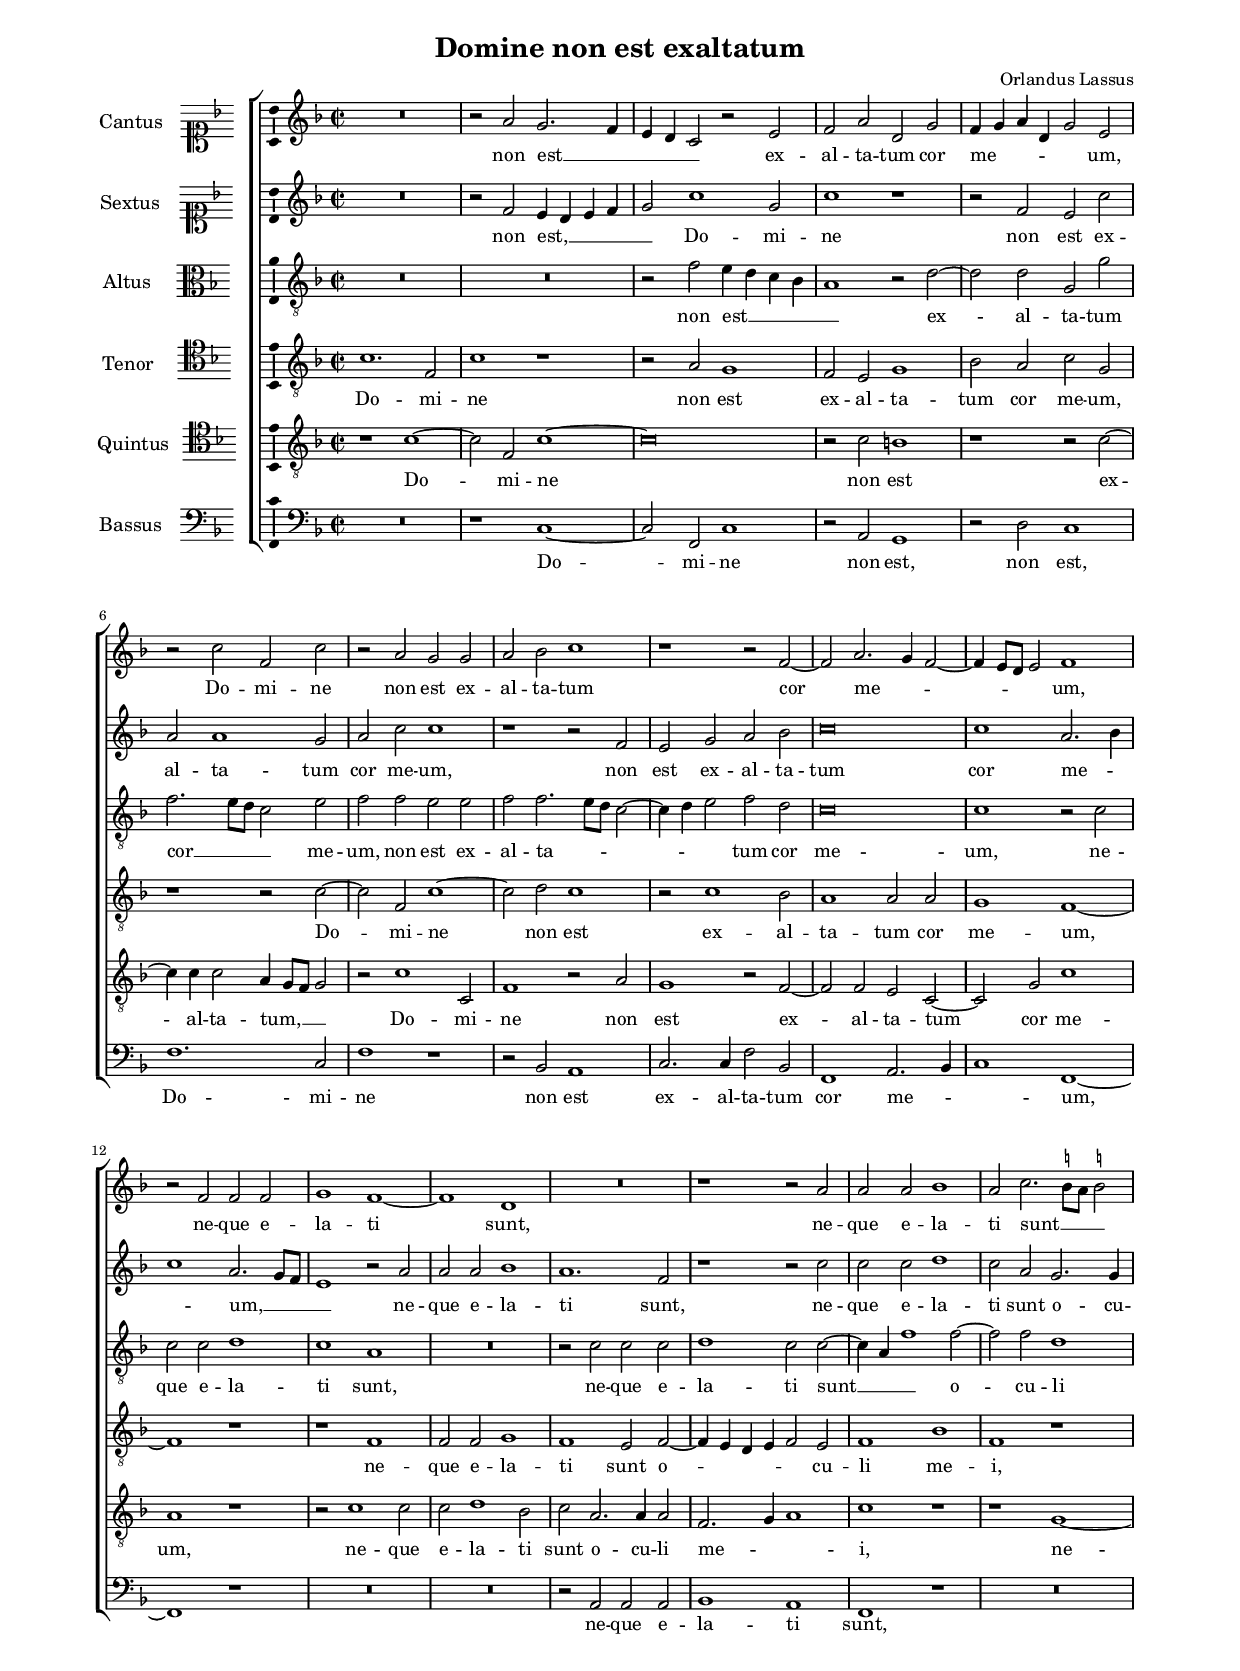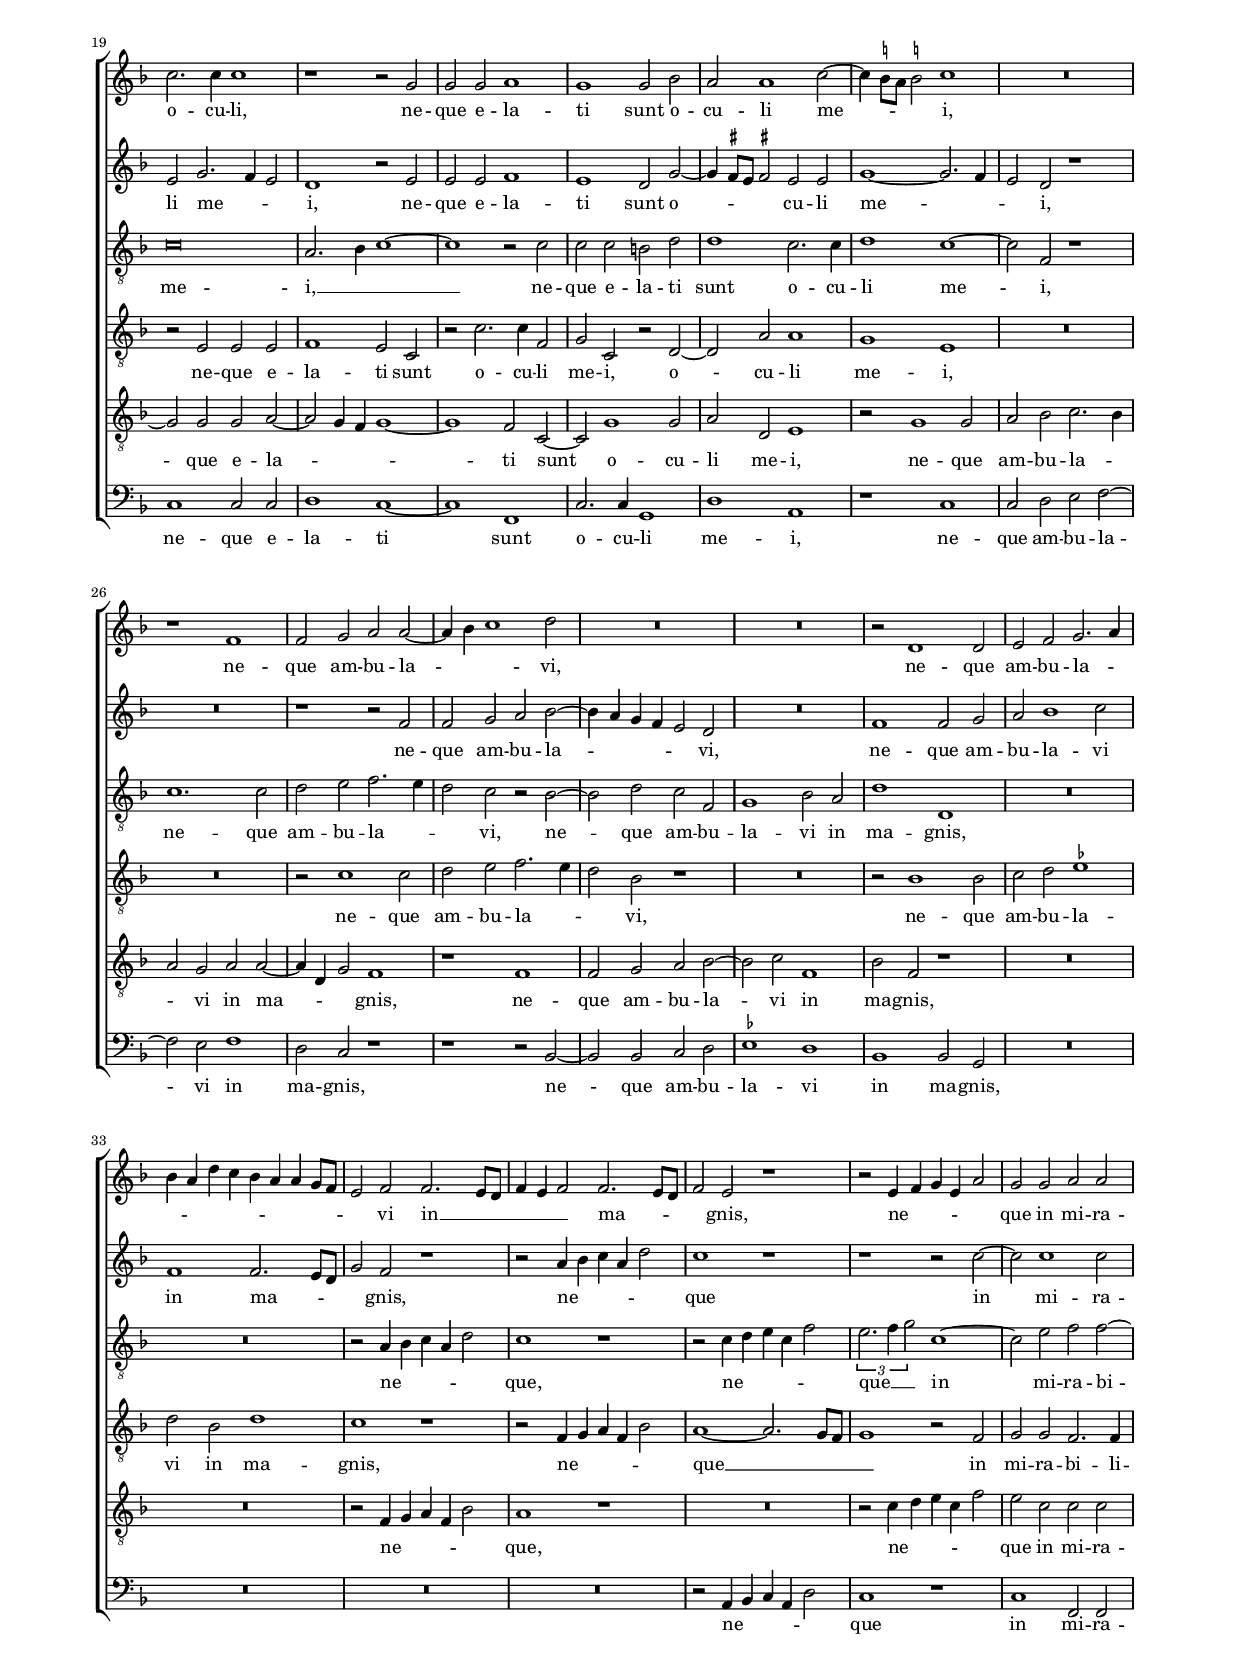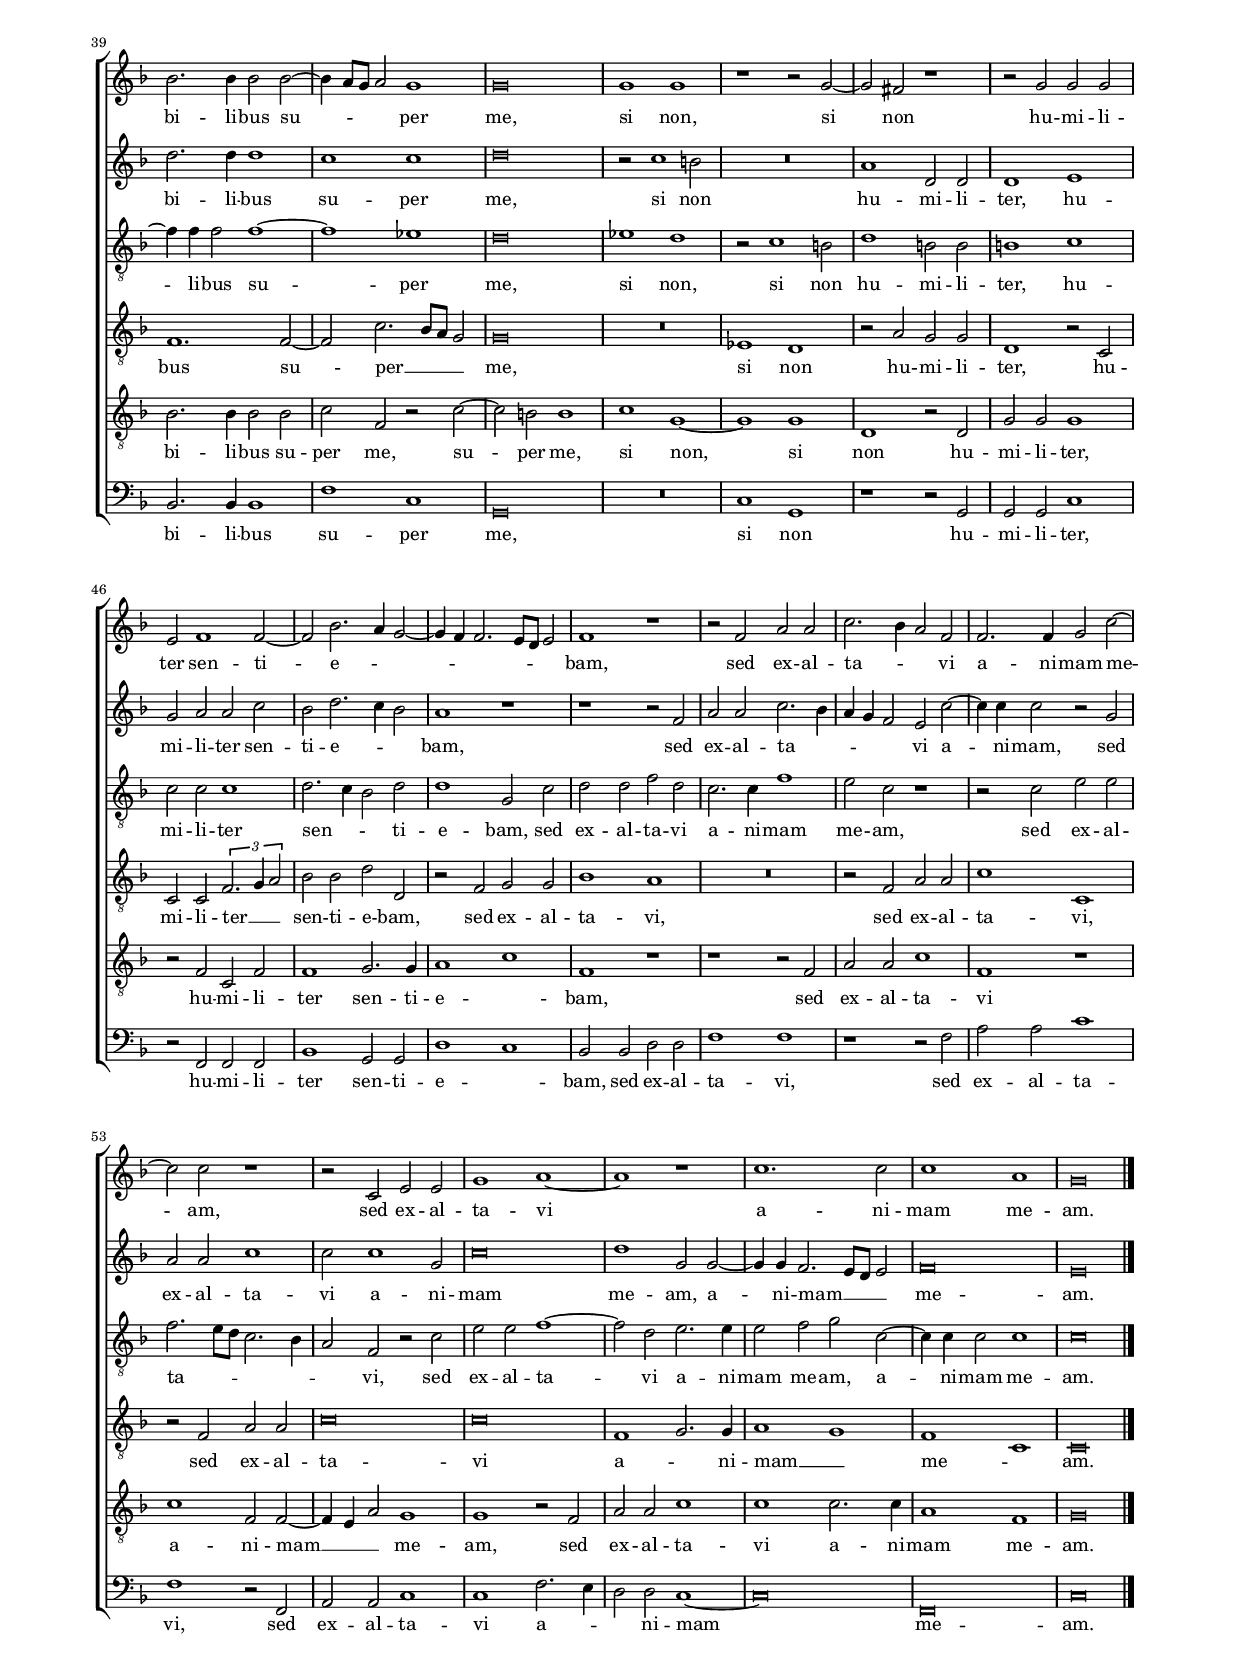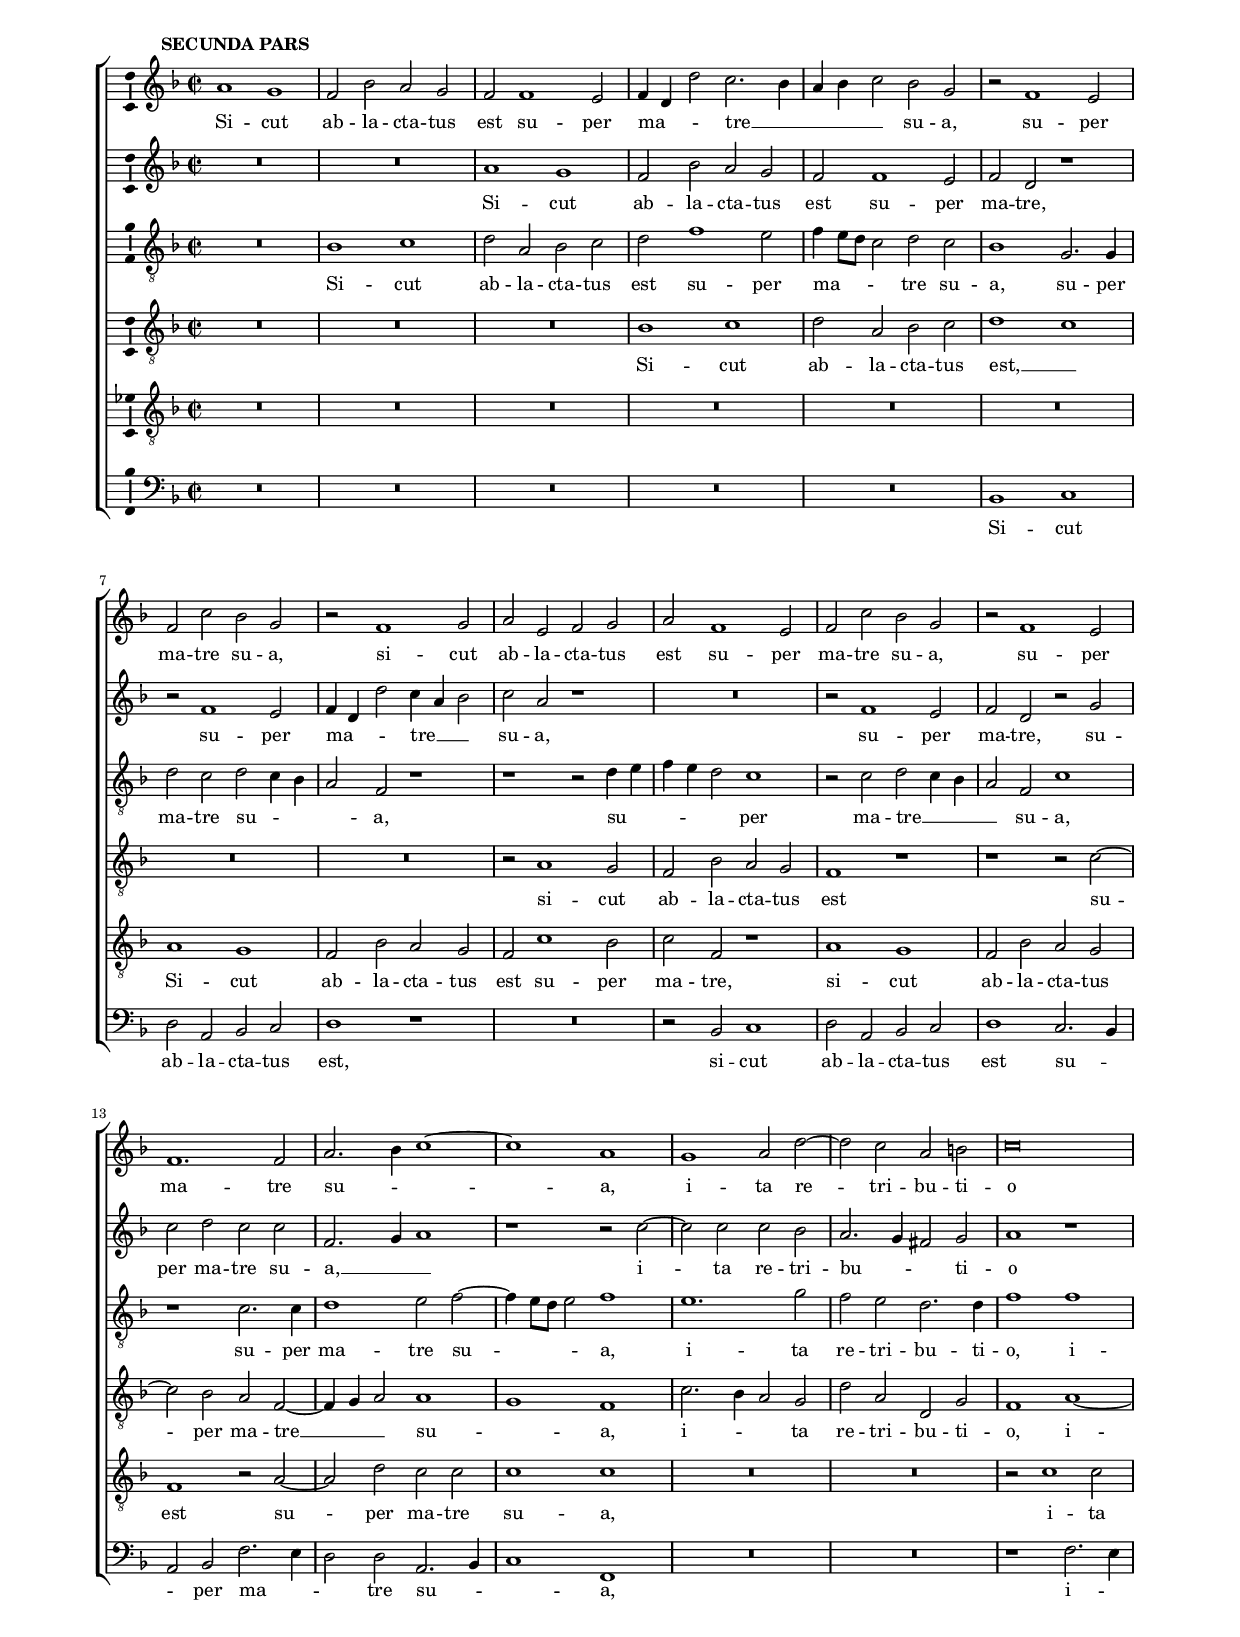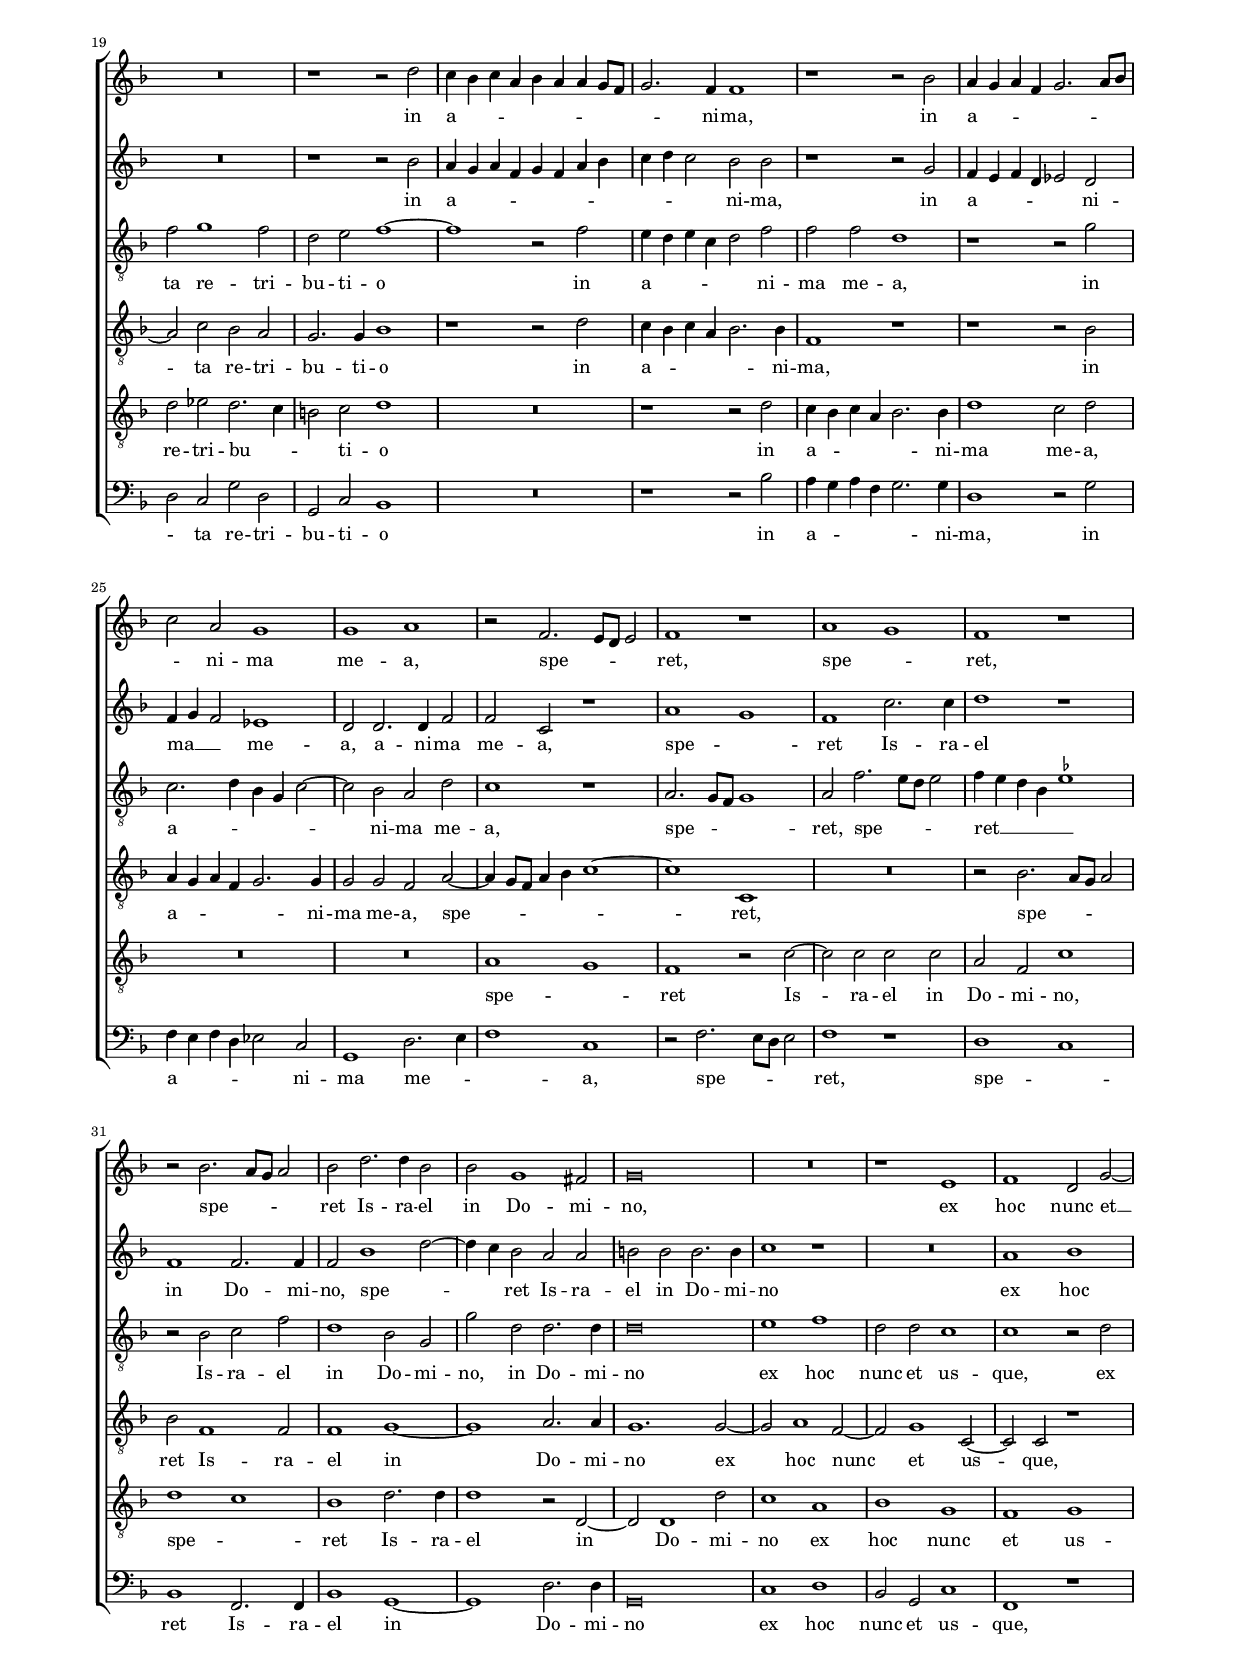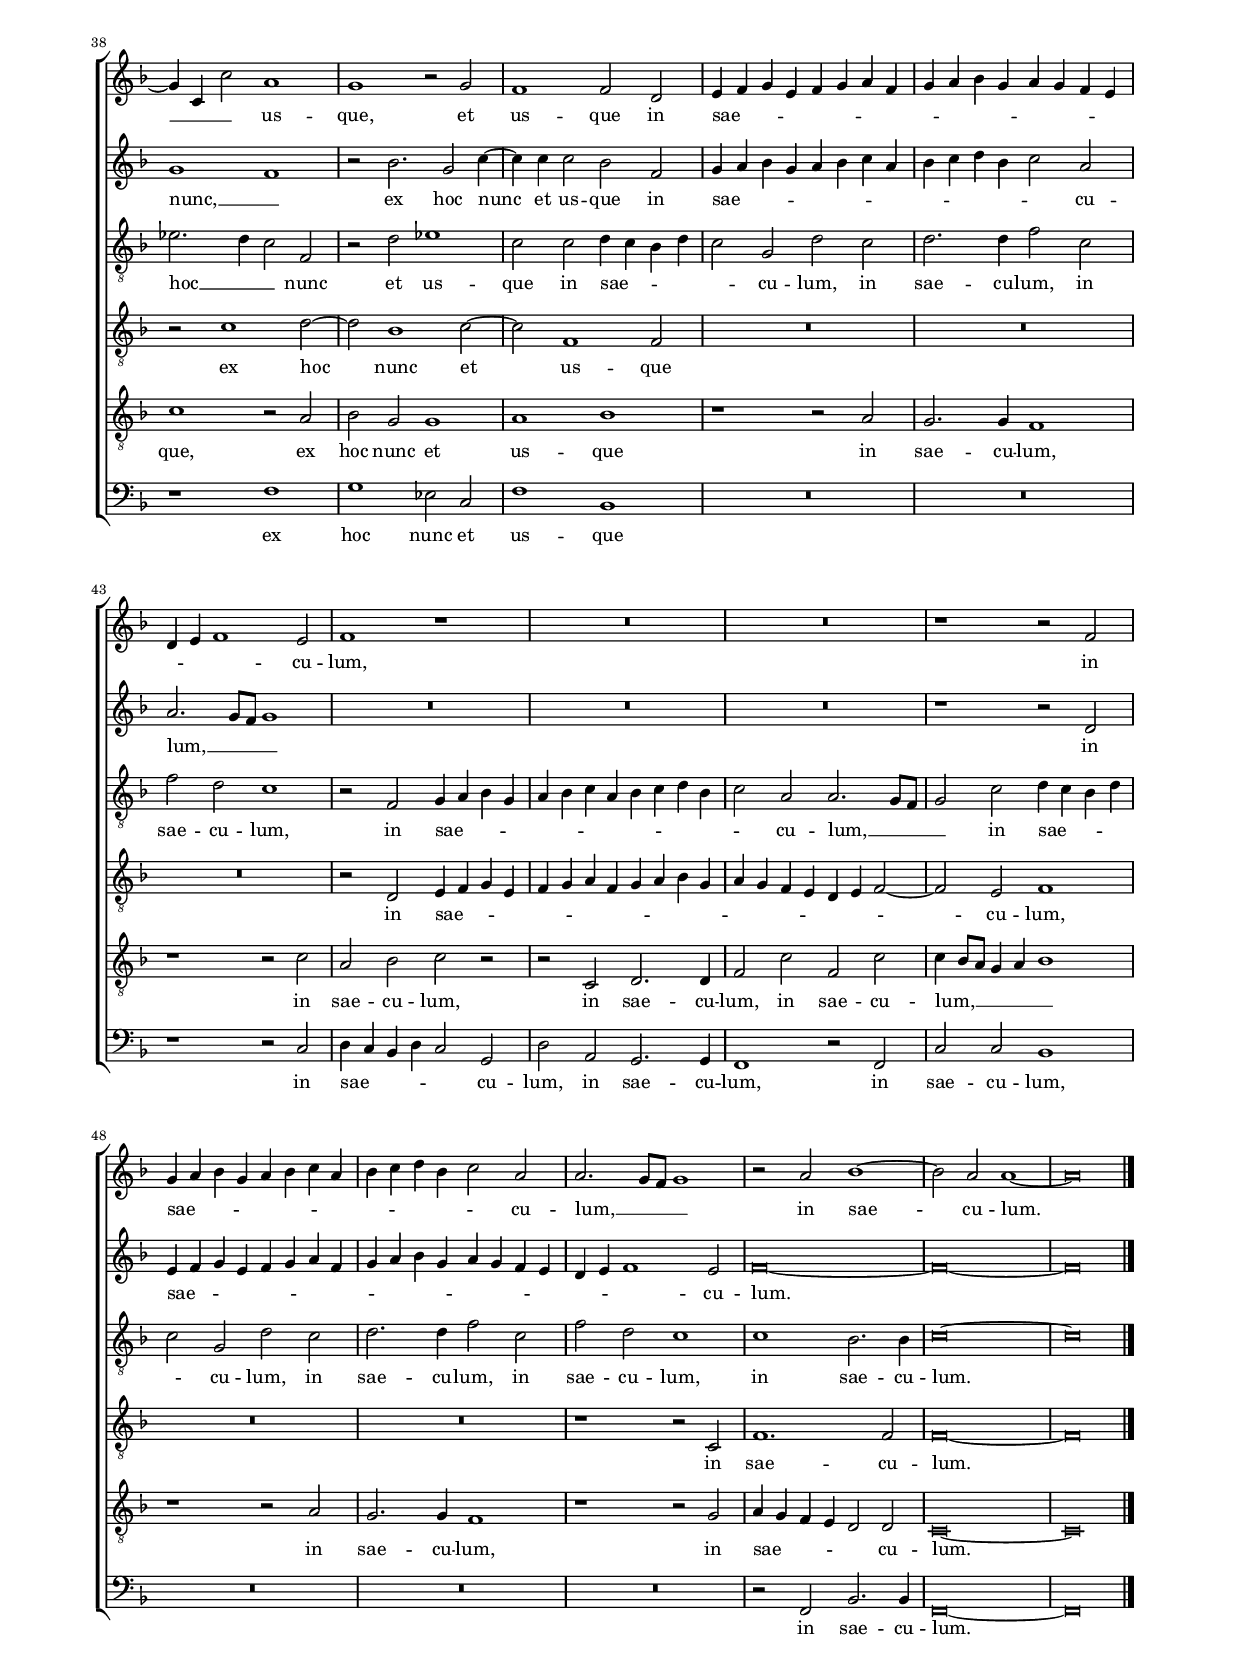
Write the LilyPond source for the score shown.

\header
{
  title="Domine non est exaltatum"
  composer="Orlandus Lassus"
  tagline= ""
}

\version "2.24.1"
\include "deutsch.ly"
#(set-global-staff-size 15)
% #(set-default-paper-size "letter")
#(ly:set-option 'point-and-click #f)


	ficta = { \once \set suggestAccidentals = ##t }
	
	forget = #(define-music-function (music) (ly:music?) #{
		\accidentalStyle forget
		$music
		\accidentalStyle default
		#})


\paper
	{
	top-margin = 1.5 \cm
	bottom-margin = 0.9 \cm
	left-margin = 1.8 \cm
	right-margin = 1.8 \cm
	ragged-bottom = ##f
	ragged-last-bottom = ##f
	print-page-number = ##f
	score-system-spacing = #'((basic-distance . 17) (minimum-distance . 14) (padding . 4) (strechability . 250))
	system-system-spacing = #'((basic-distance . 17) (minimum-distance . 14) (padding . 4) (strechability . 250))
	systems-per-page = 3
	page-count = 6	
%	min-systems-per-page = 3
	}

global = {
	\key f \major
	\time 2/2 \set Score.measureLength = #(ly:make-moment 2/1)
	\skip 1*2*59 \bar "|."
	}


incipitcantus = \markup { \score {
	{
	\set Staff.instrumentName = \markup { \fontsize #1 "Cantus" }
	\key f \major
	\clef soprano
	s4 \bar ""
	}
	\layout  {
	raggedright = ##t
	indent = 1.6 \cm
	line-width = 2.5 \cm
	\context { \Staff \remove Time_signature_engraver }
	\override Staff.Clef.Y-extent = #'(0 . 0)
	}} \hspace #1 }


incipitsextus = \markup { \score {
	{
	\set Staff.instrumentName = \markup { \fontsize #1 "Sextus" }
	\key f \major
	\clef soprano
	s4 \bar ""
	}
	\layout  {
	raggedright = ##t
	indent = 1.6 \cm
	line-width = 2.5 \cm
	\context { \Staff \remove Time_signature_engraver }
	\override Staff.Clef.Y-extent = #'(0 . 0)
	}} \hspace #1 }
      
      
incipitaltus = \markup { \score {
	{
	\set Staff.instrumentName = \markup { \fontsize #1 "Altus" }
	\key f \major
	\clef alto
	s4 \bar ""
	}
	\layout  {
	raggedright = ##t
	indent = 1.6 \cm
	line-width = 2.5 \cm
	\context { \Staff \remove Time_signature_engraver }
	\override Staff.Clef.Y-extent = #'(0 . 0)
	}} \hspace #1 }


incipittenor = \markup { \score {
	{
	\set Staff.instrumentName = \markup { \fontsize #1 "Tenor" }
	\key f \major
	\clef tenor
	s4 \bar ""
	}
	\layout  {
	raggedright = ##t
	indent = 1.6 \cm
	line-width = 2.5 \cm
	\context { \Staff \remove Time_signature_engraver }
	\override Staff.Clef.Y-extent = #'(0 . 0)
	}} \hspace #1 }
      
      
incipitquintus = \markup { \score {
	{
	\set Staff.instrumentName = \markup { \fontsize #1 "Quintus" }
	\key f \major
	\clef tenor
	s4 \bar ""
	}
	\layout  {
	raggedright = ##t
	indent = 1.6 \cm
	line-width = 2.5 \cm
	\context { \Staff \remove Time_signature_engraver }
	\override Staff.Clef.Y-extent = #'(0 . 0)
	}} \hspace #1 }
      
      
incipitbassus = \markup { \score {
	{
	\set Staff.instrumentName = \markup { \fontsize #1 "Bassus" }
	\key f \major
	\clef bass
	s4 \bar ""
	}
	\layout  {
	raggedright = ##t
	indent = 1.6 \cm
	line-width = 2.5 \cm
	\context { \Staff \remove Time_signature_engraver }
	\override Staff.Clef.Y-extent = #'(0 . 0)
	}} \hspace #1 }


cantus =  \relative c''
	{
	R\breve
	r2 a g2. f4
	e4 d c2 r e
	f2 a d, g
%5
	f4 g a d, g2 e |
	r2 c' f, c'
	r2 a g g
	a2 b c1
	r1 r2 f,~
%10
	f2 a2. g4 f2~ |
	f4 e8 d e2 f1
	r2 f f f
	g1 f~
	f1 d
%15
	R\breve |
	r1 r2 a'
	a2 a b1
	a2 c2. \stemDown \ficta h8 a \stemNeutral \ficta h!2
	c2. c4 c1
%20
	r1 r2 g |
	g2 g a1
	g1 g2 b
	a2 a1 c2~
	c4 \stemDown \ficta h8 a \stemNeutral \ficta h!2 c1
%25
	R\breve |
	r1 f,
	f2 g a a~
	a4 b c1 d2
	R\breve
%30
	R\breve |
	r2 d,1 d2
	e2 f g2. a4
	b4 a d c b a a g8 f
	e2 f f2. e8 d
%35
	f4 e f2 f2. e8 d |
	f2 e r1
	r2 e4 f g e a2
	g2 g a a
	b2. b4 b2 b~
%40
	b4 a8 g a2 g1 |
	g\breve
	g1 g
	r1 r2 g~
	g2 fis r1
%45
	r2 g g g |
	e2 f1 f2~
	f2 b2. a4 g2~
	g4 f f2. e8 d e2
	f1 r
%50
	r2 f a a |
	c2. b4 a2 f
	f2. f4 g2 c~
	c2 c r1
	r2 c, e e
%55
	g1 a~ |
	a1 r
	c1. c2
	c1 a
	g\breve |
	}


sextus = \relative c''
	{
	R\breve
	r2 f, e4 d e f
	g2 c1 g2
	c1 r
%5
	r2 f, e c' |
	a2 a1 g2
	a2 c c1
	r1 r2 f,
	e2 g a b
%10
	c\breve |
	c1 a2. b4
	c1 a2. g8 f
	e1 r2 a
	a2 a b1
%15
	a1. f2 |
	r1 r2 c'
	c2 c d1
	c2 a g2. g4
	e2 g2. f4 e2
%20
	d1 r2 e |
	e2 e f1
	e1 d2 g~
	g4 \ficta fis8 e \ficta fis!2 e e
	g1~g2. f4
%25
	e2 d r1 |
	R\breve
	r1 r2 f
	f2 g a b~
	b4 a g f e2 d
%30
	R\breve |
	f1 f2 g
	a2 b1 c2
	f,1 f2. e8 d
	g2 f r1
%35
	r2 a4 b c a d2 |
	c1 r
	r1 r2 c~
	c2 c1 c2
	d2. d4 d1
%40
	c1 c |
	d\breve
	r2 c1 h2
	R\breve
	a1 d,2 d
%45
	d1 e |
	g2 a a c
	b2 d2. c4 b2
	a1 r
	r1 r2 f
%50
	a2 a c2. b4 |
	a4 g f2 e c'~
	c4 c c2 r g
	a2 a c1
	c2 c1 g2
%55
	c\breve |
	d1 g,2 g~
	g4 g f2. e8 d e2
	f\breve
	e\breve |
	}


altus =  \relative c'
	{
	R\breve
	R\breve
	r2 f e4 d c b
	a1 r2 d~
%5
	d2 d g, g' |
	f2. e8 d c2 e
	f2 f e e
	f2 f2. e8 d c2~
	c4 d e2 f d
%10
	c\breve |
	c1 r2 c
	c2 c d1
	c1 a
	R\breve
%15
	r2 c c c |
	d1 c2 c~
	c4 a f'1 f2~
	f2 f d1
	c\breve
%20
	a2. b4 c1~ |
	c1 r2 c
	c2 c h d
	d1 c2. c4
	d1 c~
%25
	c2 f, r1 |
	c'1. c2
	d2 e f2. e4
	d2 c r b~
	b2 d c f,
%30
	g1 b2 a |
	d1 d,
	R\breve
	R\breve
	r2 a'4 b c a d2
%35
	c1 r |
	r2 c4 d e c f2
	\tuplet 3/2 { e2. f4 g2 } c,1~
	c2 e f f~
	f4 f f2 f1~
%40
	f1 es |
	d\breve
	es1 d
	r2 c1 h2
	d1 h2 h
%45
	h1 c |
	c2 c c1
	d2. c4 b2 d
	d1 g,2 c
	d2 d f d
%50
	c2. c4 f1 |
	e2 c r1
	r2 c e e
	f2. e8 d c2. b4
	a2 f r c'
%55
	e2 e f1~ |
	f2 d e2. e4
	e2 f g c,~
	c4 c c2 c1
	c\breve |
	}


tenor =  \relative c'
	{
	c1. f,2
	c'1 r
	r2 a g1
	f2 e g1
%5
	b2 a c g |
	r1 r2 c~
	c2 f, c'1~
	c2 d c1
	r2 c1 b2
%10
	a1 a2 a |
	g1 f~
	f1 r |
	r1 f
	f2 f g1
%15
	f1 e2 f~ |
	f4 e d e f2 e
	f1 b
	f1 r
	r2 e e e
%20
	f1 e2 c |
	r2 c'2. c4 f,2
	g2 c, r d~
	d2 a' a1
	g1 e
%25
	R\breve |
	R\breve
	r2 c'1 c2
	d2 e f2. e4
	d2 b r1
%30
	R\breve |
	r2 b1 b2
	c2 d \ficta es1
	d2 b d1
	c1 r
%35
	r2 f,4 g a f b2 |
	a1~a2. g8 f
	g1 r2 f
	g2 g f2. f4
	f1. f2~
%40
	f2 c'2. b8 a g2 |
	g\breve
	R\breve
	es1 d
	r2 a' g g
%45
	d1 r2 c |
	c2 c \tuplet 3/2 { f2. g4 a2 }
	b2 b d d,
	r2 f g g
	b1 a
%50
	R\breve |
	r2 f a a
	c1 c,
	r2 f a a
	c\breve
%55
	c\breve |
	f,1 g2. g4
	a1 g
	f1 c
	c\breve |
	}


quintus  =  \relative c'
	{
	r1 c~
	c2 f, c'1~
	c\breve
	r2 c h1
%5
	r1 r2 c~ |
	c4 c c2 a4 g8 f g2
	r2 c1 c,2
	f1 r2 a
	g1 r2 f~
%10
	f2 f e c~ |
	c2 g' c1
	a1 r
	r2 c1 c2
	c2 d1 b2
%15
	c2 a2. a4 a2 |
	f2. g4 a1
	c1 r
	r1 g~
	g2 g g a~
%20
	a2 g4 f g1~ |
	g1 f2 c~
	c2 g'1 g2
	a2 d, e1
	r2 g1 g2
%25
	a2 b c2. b4 |
	a2 g a a~
	a4 d, g2 f1
	r1 f
	f2 g a b~
%30
	b2 c f,1 |
	b2 f r1
	R\breve
	R\breve
	r2 f4 g a f b2
%35
	a1 r |
	R\breve
	r2 c4 d e c f2
	e2 c c c
	b2. b4 b2 b
%40
	c2 f, r c'~ |
	c2 h h1
	c1 g~
	g1 g
	d1 r2 d
%45
	g2 g g1 |
	r2 f c f
	f1 g2. g4
	a1 c
	f,1 r
%50
	r1 r2 f |
	a2 a c1
	f,1 r
	c'1 f,2 f~
	f4 e a2 g1
%55
	g1 r2 f |
	a2 a c1
	c1 c2. c4
	a1 f
	g\breve |
	}


bassus  =  \relative c
	{
	R\breve
	r1 c~
	c2 f, c'1
	r2 a g1
%5
	r2 d' c1 |
	f1. c2
	f1 r
	r2 b, a1
	c2. c4 f2 b,
%10
	f1 a2. b4 |
	c1 f,~
	f1 r
	R\breve
	R\breve
%15
	r2 a a a |
	b1 a
	f1 r
	R\breve
	c'1 c2 c
%20
	d1 c~ |
	c1 f,
	c'2. c4 g1
	d'1 a
	r1 c
%25
	c2 d e f~ |
	f2 e f1
	d2 c r1
	r1 r2 b~
	b2 b c d
%30
	\ficta es1 d |
	b1 b2 g
	R\breve
	R\breve
	R\breve
%35
	R\breve |
	r2 a4 b c a d2
	c1 r
	c1 f,2 f
	b2. b4 b1
%40
	f'1 c |
	g\breve
	R\breve
	c1 g
	r1 r2 g
%45
	g2 g c1 |
	r2 f, f f
	b1 g2 g
	d'1 c
	b2 b d d
%50
	f1 f |
	r1 r2 f
	a2 a c1
	f,1 r2 f,
	a2 a c1
%55
	c1 f2. e4 |
	d2 d c1~
	c\breve
	f,\breve
	c'\breve |
	}


lyricscantus = \lyricmode {
	non est __ _ _ _ _ ex -- al -- ta -- tum cor me -- _ _ _ _ um,
	Do -- mi -- ne non est ex -- al -- ta -- tum cor me -- _ _ _ _ _ um,
	ne -- que e -- la -- ti sunt,
	ne -- que e -- la -- ti sunt __ _ _ _ o -- cu -- li,
	ne -- que e -- la -- ti sunt o -- cu -- li me -- _ _ _ i,
	ne -- que am -- bu -- la -- _ _ vi,
	ne -- que am -- bu -- la -- _ _ _ _ _ _ _ _ _ _ _ vi in __ _ _ _ _ _ ma -- _ _ _ gnis,
	ne -- _ _ _ _ que in mi -- ra -- bi -- li -- bus su -- _ _ _ per me,
	si non,
	si non hu -- mi -- li -- ter sen -- ti -- e -- _ _ _ _ _ _ _ bam,
	sed ex -- al -- ta -- _ _ vi a -- ni -- mam me -- am,
	sed ex -- al -- ta -- vi a -- ni -- mam me -- am.
	}


lyricssextus = \lyricmode {
	non est, __ _ _ _ _
	Do -- mi -- ne non est ex -- al -- ta -- tum cor me -- um,
	non est ex -- al -- ta -- tum cor me -- _ _ um, __ _ _ _
	ne -- que e -- la -- ti sunt,
	ne -- que e -- la -- ti sunt o -- cu -- li me -- _ _ i,
	ne -- que e -- la -- ti sunt o -- _ _ _ cu -- li me -- _ _ i,
	ne -- que am -- bu -- la -- _ _ _ _ vi,
	ne -- que am -- bu -- la -- vi in ma -- _ _ _ gnis,
	ne -- _ _ _ _ que in mi -- ra -- bi -- li -- bus su -- per me,
	si non hu -- mi -- li -- ter,
	hu -- mi -- li -- ter sen -- ti -- e -- _ _ bam,
	sed ex -- al -- ta -- _ _ _ _ vi a -- ni -- mam,
	sed ex -- al -- ta -- vi a -- ni -- mam me -- am,
	a -- ni -- mam __ _ _ _ me -- am.
	}
	
	
lyricsaltus = \lyricmode {
	non est __ _ _ _ _ ex -- al -- ta -- tum cor __ _ _ _ me -- um,
	non est ex -- al -- ta -- _ _ _ _ _ tum cor me -- um,
	ne -- que e -- la -- ti sunt,
	ne -- que e -- la -- ti sunt __ _ _ o -- cu -- li me -- i, __ _ _
	ne -- que e -- la -- ti sunt o -- cu -- li me -- i,
	ne -- que am -- bu -- la -- _ _ vi,
	ne -- que am -- bu -- la -- vi in ma -- gnis,
	ne -- _ _ _ _ que,
	ne -- _ _ _ _ que __ _ _ in mi -- ra -- bi -- li -- bus su -- per me,
	si non,
	si non hu -- mi -- li -- ter,
	hu -- mi -- li -- ter sen -- _ _ ti -- e -- bam,
	sed ex -- al -- ta -- vi
	a -- ni -- mam me -- am,
	sed ex -- al -- ta -- _ _ _ _ _ vi,
	sed ex -- al -- ta -- vi
	a -- ni -- mam me -- am,
	a -- ni -- mam me -- am.
	}


lyricstenor = \lyricmode {
	Do -- mi -- ne non est ex -- al -- ta -- tum cor me -- um,
	Do -- mi -- ne non est ex -- al -- ta -- tum cor me -- um,
	ne -- que e -- la -- ti sunt o -- _ _ _ _ cu -- li me -- i,
	ne -- que e -- la -- ti sunt o -- cu -- li me -- i,
	o -- cu -- li me -- i,
	ne -- que am -- bu -- la -- _ _ vi,
	ne -- que am -- bu -- la -- vi in ma -- gnis,
	ne -- _ _ _ _ que __ _ _ _ in mi -- ra -- bi -- li -- bus su -- per __ _ _ _ me,
	si non hu -- mi -- li -- ter,
	hu -- mi -- li -- ter __ _ _ sen -- ti -- e -- bam,
	sed ex -- al -- ta -- vi,
	sed ex -- al -- ta -- vi,
	sed ex -- al -- ta -- vi
	a -- _ ni -- mam __ _ me -- _ am.
	}


lyricsquintus = \lyricmode {
	Do -- mi -- ne non est ex -- al -- ta -- tum, __ _ _ _
	Do -- mi -- ne non est ex -- al -- ta -- tum cor me -- um,
	ne -- que e -- la -- ti sunt o -- cu -- li me -- _ _ i,
	ne -- que e -- la -- _ _ _ ti sunt o -- cu -- li me -- i,
	ne -- que am -- bu -- la -- _ _ vi in ma -- _ _ gnis,
	ne -- que am -- bu -- la -- vi in ma -- gnis,
	ne -- _ _ _ _ que,
	ne -- _ _ _ _ que in mi -- ra -- bi -- li -- bus su -- per me,
	su -- per me,
	si non,
	si non hu -- mi -- li -- ter,
	hu -- mi -- li -- ter sen -- ti -- e -- _ bam,
	sed ex -- al -- ta -- vi
	a -- ni -- mam __ _ _ me -- am,
	sed ex -- al -- ta -- vi
	a -- ni -- mam me -- am.
	}


lyricsbassus = \lyricmode {
	Do -- mi -- ne non est,
	non est,
	Do -- mi -- ne non est ex -- al -- ta -- tum cor me -- _ _ um,
	ne -- que e -- la -- ti sunt,
	ne -- que e -- la -- ti sunt o -- cu -- li me -- i,
	ne -- que am -- bu -- la -- vi in ma -- gnis,
	ne -- que am -- bu -- la -- vi in ma -- gnis,
	ne -- _ _ _ _ que in mi -- ra -- bi -- li -- bus su -- per me,
	si non hu -- mi -- li -- ter,
	hu -- mi -- li -- ter sen -- ti -- e -- _ bam,
	sed ex -- al -- ta -- vi,
	sed ex -- al -- ta -- vi,
	sed ex -- al -- ta -- vi
	a -- _ _ ni -- mam me -- am.
	}


\score
{  
	\transpose c c {
	\new ChoirStaff \with { \override StaffGrouper.staff-staff-spacing.basic-distance = #11.5 }
	<<

	\new Staff << \global
	\new Voice="v1" {
		\set Staff.instrumentName=\incipitcantus
		\set Staff.midiInstrument = "reed organ"
		\clef violin
		\cantus }
	\new Lyrics \lyricsto "v1" {\lyricscantus }
	>>


	\new Staff << \global
	\new Voice="v6" {
		\set Staff.instrumentName=\incipitsextus
		\set Staff.midiInstrument = "reed organ"
		\clef violin 
		\sextus}
	\new Lyrics \lyricsto "v6" {\lyricssextus }
	>>


	\new Staff << \global
	\new Voice="v2" {
		\set Staff.instrumentName=\incipitaltus
		\set Staff.midiInstrument = "reed organ"
		\clef "G_8" 
		\altus}
	\new Lyrics \lyricsto "v2" {\lyricsaltus }
	>>


	\new Staff << \global
	\new Voice="v3" {
		\set Staff.instrumentName=\incipittenor
		\set Staff.midiInstrument = "reed organ"
		\clef "G_8"
		\tenor }
	\new Lyrics \lyricsto "v3" {\lyricstenor }
	>>


	\new Staff << \global
	\new Voice="v5" {
		\set Staff.instrumentName=\incipitquintus
		\set Staff.midiInstrument = "reed organ"
		\clef "G_8"
		\quintus}
	\new Lyrics \lyricsto "v5" {\lyricsquintus }
	>>


	\new Staff << \global
	\new Voice="v4" {
		\set Staff.instrumentName=\incipitbassus
		\set Staff.midiInstrument = "reed organ"
		\clef "bass" 
		\bassus }
	\new Lyrics \lyricsto "v4" {\lyricsbassus}
	>>

	>>
	} % transpose

	\layout
	{
	indent = 2.6 \cm
%	\context { \Lyrics \override VerticalAxisGroup.nonstaff-relatedstaff-spacing.padding = #2 }
%	\context { \Lyrics \override LyricText.font-size = #1 }	
	\context { \Staff \override TimeSignature.break-visibility = #end-of-line-invisible }
	\context { \Staff \consists Ambitus_engraver }
	\context { \Score \override BarNumber.padding = #2 }
	\context { \Voice \override NoteHead.style = #'baroque }
	}

\midi
	{
	\tempo 2 = 90
	}

}

%%%%%%%%%%%%%%%%%%%%  SECUNDA PARS



global = {
	\key f \major
	\time 2/2 \set Score.measureLength = #(ly:make-moment 2/1)
	\skip 1*2*53 \bar "|."
	}


cantus =  \relative c''
	{
	a1 g
	f2 b a g
	f2 f1 e2
	f4 d d'2 c2. b4
%5
	a4 b c2 b g |
	r2 f1 e2
	f2 c' b g
	r2 f1 g2
	a2 e f g
%10
	a2 f1 e2 |
	f2 c' b g
	r2 f1 e2
	f1. f2
	a2. b4 c1~
%15
	c1 a |
	g1 a2 d~
	d2 c a h
	c\breve
	R\breve
%20
	r1 r2 d |
	c4 b c a b a a g8 f
	g2. f4 f1
	r1 r2 b
	a4 g a f g2. a8 b
%25
	c2 a g1 |
	g1 a
	r2 f2. e8 d e2
	f1 r
	a1 g
%30
	f1 r |
	r2 b2. a8 g a2
	b2 d2. d4 b2
	b2 g1 fis2
	g\breve
%35
	R\breve |
	r1 e
	f1 d2 g~
	g4 c, c'2 a1
	g1 r2 g
%40
	f1 f2 d |
	e4 f g e f g a f
	g4 a b g a g f e
	d4 e f1 e2
	f1 r
%45
	R\breve |
	R\breve
	r1 r2 f
	g4 a b g a4 b c a
	b4 c d b c2 a
%50
	a2. g8 f g1 |
	r2 a b1~
	b2 a a1~
	a\breve |
	}


sextus = \relative c''
	{
	R\breve
	R\breve
	a1 g
	f2 b a g
%5
	f2 f1 e2 |
	f2 d r1
	r2 f1 e2
	f4 d d'2 c4 a b2
	c2 a r1
%10
	R\breve |
	r2 f1 e2
	f2 d r g
	c2 d c c
	f,2. g4 a1
%15
	r1 r2 c~ |
	c2 c c b
	a2. g4 fis2 g
	a1 r
	R\breve
%20
	r1 r2 b |
	a4 g a f g f a b
	c4 d c2 b b
	r1 r2 g
	f4 e f d es2 d
%25
	f4 g f2 es1 |
	d2 d2. d4 f2
	f2 c r1
	a'1 g
	f1 c'2. c4
%30
	d1 r |
	f,1 f2. f4
	f2 b1 d2~
	d4 c b2 a a
	h2 h h2. h4
%35
	c1 r |
	R\breve
	a1 b
	g1 f
	r2 b2. g2 c4~
%40
	c4 c c2 b f |
	g4 a b g a b c a
	b4 c d b c2 a
	a2. g8 f g1
	R\breve
%45
	R\breve |
	R\breve
	r1 r2 d
	e4 f g e f g a f
	g4 a b g a g f e
%50
	d4 e f1 e2 |
	f\breve~
	f\breve~
	f\breve |
	}


altus =  \relative c'
	{
	R\breve
	b1 c
	d2 a b c
	d2 f1 e2
%5
	f4 e8 d c2 d c |
	b1 g2. g4
	d'2 c d c4 b
	a2 f r1
	r1 r2 d'4 e
%10
	f4 e d2 c1 |
	r2 c d c4 b
	a2 f c'1
	r1 c2. c4
	d1 e2 f~
%15
	f4 e8 d e2 f1 |
	e1. g2
	f2 e d2. d4
	f1 f
	f2 g1 f2
%20
	d2 e f1~ |
	f1 r2 f
	e4 d e c d2 f
	f2 f d1
	r1 r2 g
%25
	c,2. d4 b g c2~ |
	c2 b a d
	c1 r
	a2. g8 f g1
	a2 f'2. e8 d e2
%30
	f4 e d b \ficta es1 |
	r2 b c f
	d1 b2 g
	g'2 d d2. d4
	d\breve
%35
	e1 f |
	d2 d c1
	c1 r2 d
	es2. d4 c2 f,
	r2 d' es1
%40
	c2 c d4 c b d |
	c2 g d' c |
	d2. d4 f2 c
	f2 d c1
	r2 f, g4 a b g
%45
	a4 b c a b c d b |
	c2 a a2. g8 f
	g2 c d4 c b d
	c2 g d' c
	d2. d4 f2 c
%50
	f2 d c1 |
	c1 b2. b4
	c\breve~
	c\breve |
	}


tenor =  \relative c'
	{
	R\breve
	R\breve
	R\breve
	b1 c
%5
	d2 a b c |
	d1 c
	R\breve
	R\breve
	r2 a1 g2
%10
	f2 b a g |
	f1 r
	r1 r2 c'~
	c2 b a f~
	f4 g a2 a1
%15
	g1 f |
	c'2. b4 a2 g
	d'2 a d, g
	f1 a~
	a2 c b a
%20
	g2. g4 b1 |
	r1 r2 d
	c4 b c a b2. b4
	f1 r
	r1 r2 b
%25
	a4 g a f g2. g4 |
	g2 g f a~
	a4 g8 f a4 b c1~
	c1 c,
	R\breve
%30
	r2 b'2. a8 g a2 |
	b2 f1 f2
	f1 g~
	g1 a2. a4
	g1. g2~
%35
	g2 a1 f2~ |
	f2 g1 c,2~
	c2 c r1
	r2 c'1 d2~
	d2 b1 c2~
%40
	c2 f,1 f2 |
	R\breve
	R\breve
	R\breve
	r2 d e4 f g e
%45
	f4 g a f g a b g |
	a4 g f e d e f2~
	f2 e f1
	R\breve
	R\breve
%50
	r1 r2 c |
	f1. f2
	f\breve~
	f\breve |
	}


quintus  =  \relative c'
	{
	R\breve
	R\breve
	R\breve
	R\breve
%5
	R\breve |
	R\breve
	a1 g
	f2 b a g
	f2 c'1 b2
%10
	c2 f, r1 |
	a1 g
	f2 b a g
	f1 r2 a~
	a2 d c c
%15
	c1 c |
	R\breve
	R\breve
	r2 c1 c2
	d2 es d2. c4
%20
	h2 c d1 |
	R\breve
	r1 r2 d
	c4 b c a b2. b4
	d1 c2 d
%25
	R\breve |
	R\breve
	a1 g
	f1 r2 c'~
	c2 c c c
%30
	a2 f c'1 |
	d1 c
	b1 d2. d4
	d1 r2 d,~
	d2 d1 d'2
%35
	c1 a |
	b1 g
	f1 g
	c1 r2 a
	b2 g g1
%40
	a1 b |
	r1 r2 a
	g2. g4 f1
	r1 r2 c'
	a2 b c r
%45
	r2 c, d2. d4 |
	f2 c' f, c'
	c4 b8 a g4 a b1
	r1 r2 a
	g2. g4 f1
%50
	r1 r2 g |
	a4 g f e d2 d
	c\breve~
	c\breve |
	}


bassus  =  \relative c
	{
	R\breve
	R\breve
	R\breve
	R\breve
%5
	R\breve |
	b1 c
	d2 a b c
	d1 r
	R\breve
%10
	r2 b c1 |
	d2 a b c
	d1 c2. b4
	a2 b f'2. e4
	d2 d a2. b4
%15
	c1 f, |
	R\breve
	R\breve
	r1 f'2. e4
	d2 c g' d
%20
	g,2 c b1 |
	R\breve
	r1 r2 b'
	a4 g a f g2. g4
	d1 r2 g
%25
	f4 e f d es2 c |
	g1 d'2. e4
	f1 c
	r2 f2. e8 d e2
	f1 r
%30
	d1 c |
	b1 f2. f4
	b1 g~
	g1 d'2. d4
	g,\breve
%35
	c1 d |
	b2 g c1
	f,1 r
	r1 f'
	g1 es2 c
%40
	f1 b, |
	R\breve
	R\breve
	r1 r2 c
	d4 c b d c2 g
%45
	d'2 a g2. g4 |
	f1 r2 f
	c'2 c b1
	R\breve
	R\breve
%50
	R\breve |
	r2 f b2. b4
	f\breve~
	f\breve |
	}


lyricscantus = \lyricmode {
	Si -- cut ab -- la -- cta -- tus est
	su -- per ma -- _ _ tre __ _ _ _ _ su -- a,
	su -- per ma -- tre su -- a,
	si -- cut ab -- la -- cta -- tus est
	su -- per ma -- tre su -- a,
	su -- per ma -- tre su -- _ _ a,
	i -- ta re -- tri -- bu -- ti -- o
	in a -- _ _ _ _ _ _ _ _ _ ni -- ma,
	in a -- _ _ _ _ _ _ _ ni -- ma me -- a,
	spe -- _ _ _ ret,
	spe -- _ ret,
	spe -- _ _ _ ret Is -- ra -- el in Do -- mi -- no,
	ex hoc nunc et __ _ _ us -- que,
	et us -- que
	in sae -- _ _ _ _ _ _ _ _ _ _ _ _ _ _ _ _ _ _ cu -- lum,
	in sae -- _ _ _ _ _ _ _ _ _ _ _ _ cu -- lum, __ _ _ _
	in sae -- cu -- lum.
	}


lyricssextus = \lyricmode {
	Si -- cut ab -- la -- cta -- tus est
	su -- per ma -- tre,
	su -- per ma -- _ _ tre __ _ _ su -- a,
	su -- per ma -- tre,
	su -- per ma -- tre su -- a, __ _ _
	i -- ta re -- tri -- bu -- _ _ ti -- o
	in a -- _ _ _ _ _ _ _ _ _ _ ni -- ma,
	in a -- _ _ _ _ ni -- ma __ _ _ me -- a,
	a -- ni -- ma me -- a,
	spe -- _ ret Is -- ra -- el in Do -- mi -- no,
	spe -- _ _ ret Is -- ra -- el in Do -- mi -- no
	ex hoc nunc, __ _
	ex hoc nunc et us -- que
	in sae -- _ _ _ _ _ _ _ _ _ _ _ _ cu -- lum, __ _ _ _
	in sae -- _ _ _ _ _ _ _ _ _ _ _ _ _ _ _ _ _ _ cu -- lum.
	}


lyricsaltus = \lyricmode {
	Si -- cut ab -- la -- cta -- tus est
	su -- per ma -- _ _ _ tre su -- a,
	su -- per ma -- tre su -- _ _ _ a,
	su -- _ _ _ _ per ma -- tre __ _ _ _ su -- a,
	su -- per ma -- tre su -- _ _ _ a,
	i -- ta re -- tri -- bu -- ti -- o,
	i -- ta re -- tri -- bu -- ti -- o
	in a -- _ _ _ _ ni -- ma me -- a,
	in a -- _ _ _ _ ni -- ma me -- a,
	spe -- _ _ _ ret,
	spe -- _ _ _ ret __ _ _ _ _ Is -- ra -- el in Do -- mi -- no,
	in Do -- mi -- no
	ex hoc nunc et us -- que,
	ex hoc __ _ _ nunc et us -- que
	in sae -- _ _ _ _ cu -- lum,
	in sae -- cu -- lum,
	in sae -- cu -- lum,
	in sae -- _ _ _ _ _ _ _ _ _ _ _ _ cu -- lum, __ _ _ _
	in sae -- _ _ _ _ cu -- lum,
	in sae -- cu -- lum,
	in sae -- cu -- lum,
	in sae -- cu -- lum.
	}


lyricstenor = \lyricmode {
	Si -- cut ab -- la -- cta -- tus est, __ _
	si -- cut ab -- la -- cta -- tus est
	su -- per ma -- tre __ _ _ su -- _ a,
	i -- _ _ ta re -- tri -- bu -- ti -- o,
	i -- ta re -- tri -- bu -- ti -- o
	in a -- _ _ _ _ ni -- ma,
	in a -- _ _ _ _ ni -- ma me -- a,
	spe -- _ _ _ _ _ ret,
	spe -- _ _ _ ret Is -- ra -- el in Do -- mi -- no
	ex hoc nunc et us -- que,
	ex hoc nunc et us -- que
	in sae -- _ _ _ _ _ _ _ _ _ _ _ _ _ _ _ _ _ _ cu -- lum,
	in sae -- cu -- lum.
	}


lyricsquintus = \lyricmode {
	Si -- cut ab -- la -- cta -- tus est
	su -- per ma -- tre,
	si -- cut ab -- la -- cta -- tus est
	su -- per ma -- tre su -- a,
	i -- ta re -- tri -- bu -- _ _ ti -- o
	in a -- _ _ _ _ ni -- ma me -- a,
	spe -- _ ret Is -- ra -- el in Do -- mi -- no,
	spe -- _ ret Is -- ra -- el in Do -- mi -- no
	ex hoc nunc et us -- que,
	ex hoc nunc et us -- que
	in sae -- cu -- lum,
	in sae -- cu -- lum,
	in sae -- cu -- lum,
	in sae -- cu -- lum, __ _ _ _ _ _
	in sae -- cu -- lum,
	in sae -- _ _ _ _ cu -- lum.
	}


lyricsbassus = \lyricmode {
	Si -- cut ab -- la -- cta -- tus est,
	si -- cut ab -- la -- cta -- tus est
	su -- _ _ per ma -- _ _ tre su -- _ _ a,
	i -- _ _ ta re -- tri -- bu -- ti -- o
	in a -- _ _ _ _ ni -- ma,
	in a -- _ _ _ _ ni -- ma me -- _ _ a,
	spe -- _ _ _ ret,
	spe -- _ ret Is -- ra -- el in Do -- mi -- no
	ex hoc nunc et us -- que,
	ex hoc nunc et us -- que
	in sae -- _ _ _ _ cu -- lum,
	in sae -- cu -- lum,
	in sae -- cu -- lum,
	in sae -- cu -- lum.
	}


\score
{  
	\transpose c c {
	\new ChoirStaff \with { \override StaffGrouper.staff-staff-spacing.basic-distance = #12 }
	<<

	\new Staff <<\global
	\new Voice="v1" {
	  %\set Staff.instrumentName="Cantus"
		\set Staff.midiInstrument = "reed organ"
		\clef violin
		\cantus }
	\new Lyrics \lyricsto "v1" {\lyricscantus }
	>>


	\new Staff << \global
	\new Voice="v6" {
	  %\set Staff.instrumentName="Sextus"
		\set Staff.midiInstrument = "reed organ"
		\clef violin 
		\sextus}
	\new Lyrics \lyricsto "v6" {\lyricssextus }
	>>


	\new Staff << \global
	\new Voice="v2" {
	  %\set Staff.instrumentName="Altus"
		\set Staff.midiInstrument = "reed organ"
		\clef "G_8" 
		\altus}
	\new Lyrics \lyricsto "v2" {\lyricsaltus }
	>>


	\new Staff <<\global
	\new Voice="v3" {
	  %\set Staff.instrumentName="Tenor"
		\set Staff.midiInstrument = "reed organ"
		\clef "G_8"
		\tenor }
	\new Lyrics \lyricsto "v3" {\lyricstenor }
	>>


	\new Staff << \global
	\new Voice="v5" {
	  %\set Staff.instrumentName="Quintus"
		\set Staff.midiInstrument = "reed organ"
		\clef "G_8"
		\quintus}
	\new Lyrics \lyricsto "v5" {\lyricsquintus }
	>>


	\new Staff <<\global
	\new Voice="v4" {
	  %\set Staff.instrumentName="Bassus"
		\set Staff.midiInstrument = "reed organ"
		\clef "bass" 
		\bassus }
	\new Lyrics \lyricsto "v4" {\lyricsbassus}
	>>

	>>
	} % transpose

	\layout
	{
	indent = 0 \cm
%	\context { \Lyrics \override VerticalAxisGroup.nonstaff-relatedstaff-spacing.padding = #2 }
%	\context { \Lyrics \override LyricText.font-size = #1 }
	\context { \Staff \override TimeSignature.break-visibility = #end-of-line-invisible }
	\context { \Staff \consists Ambitus_engraver }
	\context { \Score \override BarNumber.padding = #2 }
	\context { \Voice \override NoteHead.style = #'baroque }
	}

	\header { piece = \markup { \hspace #7 \column { \raise #2  \transparent "x" \bold "SECUNDA PARS"} } }

\midi
	{
	\tempo 2 = 90
	}

}

% EOF
